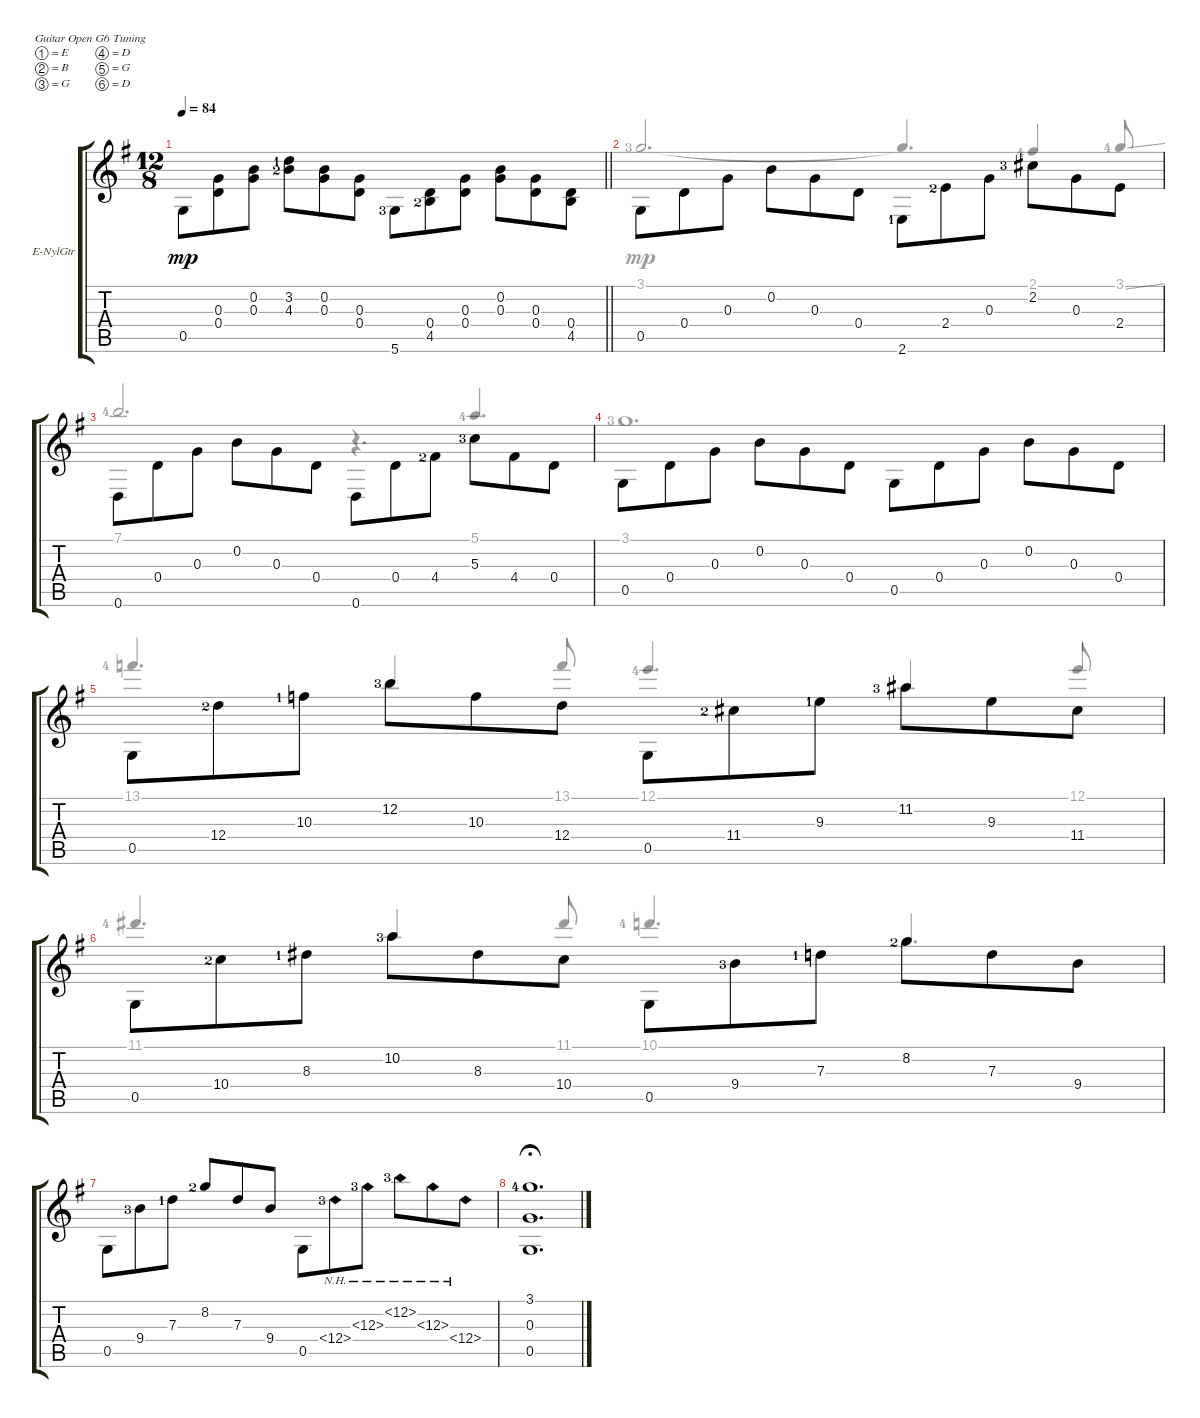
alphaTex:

\defaultSystemsLayout 4
\bracketExtendMode groupsimilarinstruments
\firstSystemTrackNameOrientation horizontal
\otherSystemsTrackNameOrientation horizontal
\track ("Elec. Nylon Str. Gtr." "E-NylGtr") {instrument acousticguitarsteel}
\staff {score tabs}
\tuning (E4 B3 G3 D3 G2 D2)
\voice
\ts (12 8)
\tempo 84
\clef g2
\barLineRight lightlight
\ks g
0.5.8{dy mp beam invert} (0.4 0.3).8 (0.3 0.2).8 (3.2{lf 2} 4.3{lf 3}).8{beam invert} (0.2 0.3).8 (0.3 0.4).8 5.6{lf 4}.8{beam invert} (4.5{lf 3} 0.4).8 (0.4 0.3).8 (0.3 0.2).8{beam invert} (0.3 0.4).8 (0.4 4.5).8 |
0.5.8{beam invert} 0.4.8 0.3.8 0.2.8{beam invert} 0.3.8 0.4.8 2.6{lf 2}.8{beam invert} 2.4{lf 3}.8 0.3.8 2.2{lf 4}.8{beam invert} 0.3.8 2.4.8 |
0.6.8{beam invert} 0.4.8 0.3.8 0.2.8{beam invert} 0.3.8 0.4.8 0.6.8{beam invert} 0.4.8 4.4{lf 3}.8 5.3{lf 4}.8{beam invert} 4.4.8 0.4.8 |
0.5.8{beam invert} 0.4.8 0.3.8 0.2.8{beam invert} 0.3.8 0.4.8 0.5.8{beam invert} 0.4.8 0.3.8 0.2.8{beam invert} 0.3.8 0.4.8 |
0.5.8{beam invert} 12.4{lf 3}.8 10.3{lf 2}.8 12.2{lf 4}.8{beam invert} 10.3.8 12.4.8 0.5.8{beam invert} 11.4{lf 3}.8 9.3{lf 2}.8 11.2{lf 4}.8{beam invert} 9.3.8 11.4.8 |
0.5.8{beam invert} 10.4{lf 3}.8 8.3{lf 2}.8 10.2{lf 4}.8{beam invert} 8.3.8 10.4.8 0.5.8{beam invert} 9.4{lf 4}.8 7.3{lf 2}.8 8.2{lf 3}.8{beam invert} 7.3.8 9.4.8 |
0.5.8{beam invert} 9.4{lf 4}.8 7.3{lf 2}.8 8.2{lf 3}.8 7.3.8 9.4.8 0.5.8{beam invert} 12.4{nh lf 4}.8 12.3{nh lf 4}.8 12.2{nh lf 4}.8 12.3{nh}.8 12.4{nh}.8 |
(0.5 0.3 3.1{lf 5}).1{d fermata (medium 0.5)}
\voice
\clef g2
\ottava regular
\simile none
\barLineRight lightlight
\ks g
|
3.1{lf 4}.2{d beam invert} 3.1{t}.4{d beam invert} 2.1{lf 5}.4{beam invert} 3.1{ss lf 5}.8{beam invert} |
7.1{lf 5}.2{d beam invert} r.4{d} 5.1{lf 5}.4{d beam invert} |
3.1{lf 4}.1{d} |
13.1{lf 5}.4{d beam invert} 12.2.4{beam invert} 13.1.8{beam invert} 12.1{lf 5}.4{d beam invert} 11.2.4{beam invert} 12.1.8{beam invert} |
11.1{lf 5}.4{d beam invert} 10.2.4{beam invert} 11.1.8{beam invert} 10.1{lf 5}.4{d beam invert} 8.2.4{d beam invert} |
|
